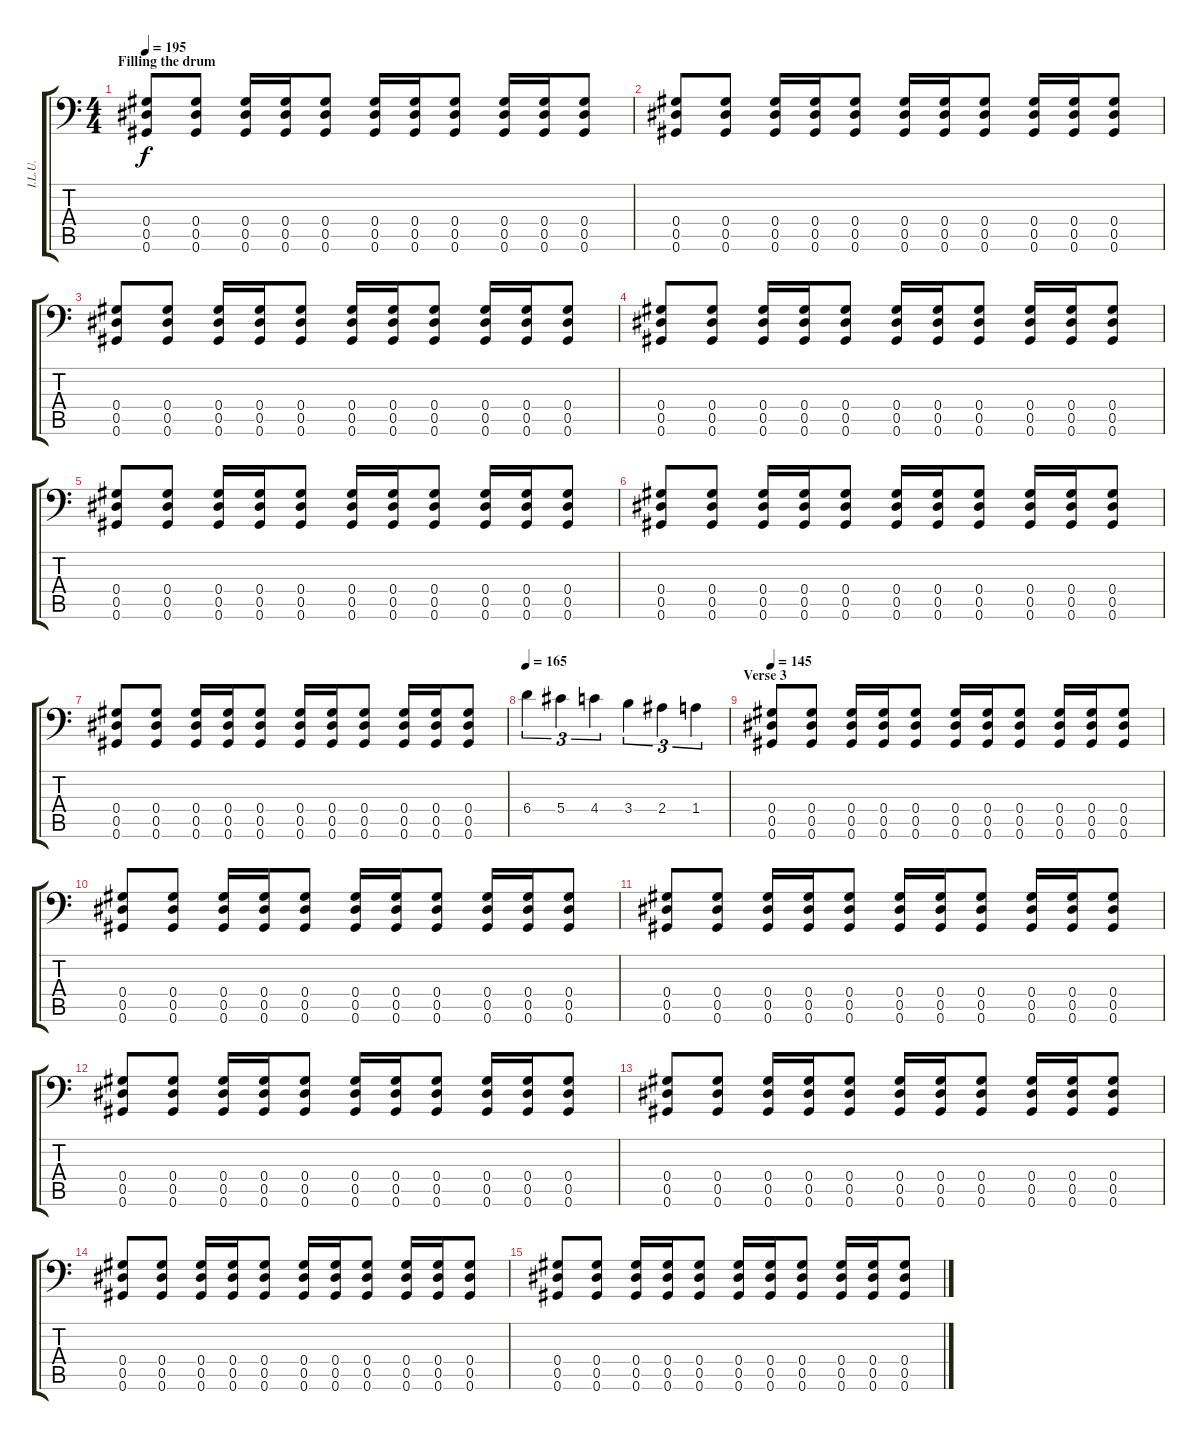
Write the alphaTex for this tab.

\track ("I.L.U." "I.L.U.") {instrument distortionguitar}
\staff {score tabs}
\tuning (Bb3 F3 Db3 Ab2 Eb2 Ab1) {hide}
\ts (4 4)
\section ("" "Filling the drum")
\tempo 195
\clef f4
\ks c
(0.4 0.5 0.6).8{dy f} (0.4 0.5 0.6).8 (0.4 0.5 0.6).16 (0.4 0.5 0.6).16 (0.4 0.5 0.6).8 (0.4 0.5 0.6).16 (0.4 0.5 0.6).16 (0.4 0.5 0.6).8 (0.4 0.5 0.6).16 (0.4 0.5 0.6).16 (0.4 0.5 0.6).8 |
(0.4 0.5 0.6).8 (0.4 0.5 0.6).8 (0.4 0.5 0.6).16 (0.4 0.5 0.6).16 (0.4 0.5 0.6).8 (0.4 0.5 0.6).16 (0.4 0.5 0.6).16 (0.4 0.5 0.6).8 (0.4 0.5 0.6).16 (0.4 0.5 0.6).16 (0.4 0.5 0.6).8 |
(0.4 0.5 0.6).8 (0.4 0.5 0.6).8 (0.4 0.5 0.6).16 (0.4 0.5 0.6).16 (0.4 0.5 0.6).8 (0.4 0.5 0.6).16 (0.4 0.5 0.6).16 (0.4 0.5 0.6).8 (0.4 0.5 0.6).16 (0.4 0.5 0.6).16 (0.4 0.5 0.6).8 |
(0.4 0.5 0.6).8 (0.4 0.5 0.6).8 (0.4 0.5 0.6).16 (0.4 0.5 0.6).16 (0.4 0.5 0.6).8 (0.4 0.5 0.6).16 (0.4 0.5 0.6).16 (0.4 0.5 0.6).8 (0.4 0.5 0.6).16 (0.4 0.5 0.6).16 (0.4 0.5 0.6).8 |
(0.4 0.5 0.6).8 (0.4 0.5 0.6).8 (0.4 0.5 0.6).16 (0.4 0.5 0.6).16 (0.4 0.5 0.6).8 (0.4 0.5 0.6).16 (0.4 0.5 0.6).16 (0.4 0.5 0.6).8 (0.4 0.5 0.6).16 (0.4 0.5 0.6).16 (0.4 0.5 0.6).8 |
(0.4 0.5 0.6).8 (0.4 0.5 0.6).8 (0.4 0.5 0.6).16 (0.4 0.5 0.6).16 (0.4 0.5 0.6).8 (0.4 0.5 0.6).16 (0.4 0.5 0.6).16 (0.4 0.5 0.6).8 (0.4 0.5 0.6).16 (0.4 0.5 0.6).16 (0.4 0.5 0.6).8 |
(0.4 0.5 0.6).8 (0.4 0.5 0.6).8 (0.4 0.5 0.6).16 (0.4 0.5 0.6).16 (0.4 0.5 0.6).8 (0.4 0.5 0.6).16 (0.4 0.5 0.6).16 (0.4 0.5 0.6).8 (0.4 0.5 0.6).16 (0.4 0.5 0.6).16 (0.4 0.5 0.6).8 |
\tempo 165
6.4.4{tu (3 2)} 5.4.4{tu (3 2)} 4.4.4{tu (3 2)} 3.4.4{tu (3 2)} 2.4.4{tu (3 2)} 1.4.4{tu (3 2)} |
\section ("" "Verse 3")
\tempo 145
(0.4 0.5 0.6).8 (0.4 0.5 0.6).8 (0.4 0.5 0.6).16 (0.4 0.5 0.6).16 (0.4 0.5 0.6).8 (0.4 0.5 0.6).16 (0.4 0.5 0.6).16 (0.4 0.5 0.6).8 (0.4 0.5 0.6).16 (0.4 0.5 0.6).16 (0.4 0.5 0.6).8 |
(0.4 0.5 0.6).8 (0.4 0.5 0.6).8 (0.4 0.5 0.6).16 (0.4 0.5 0.6).16 (0.4 0.5 0.6).8 (0.4 0.5 0.6).16 (0.4 0.5 0.6).16 (0.4 0.5 0.6).8 (0.4 0.5 0.6).16 (0.4 0.5 0.6).16 (0.4 0.5 0.6).8 |
(0.4 0.5 0.6).8 (0.4 0.5 0.6).8 (0.4 0.5 0.6).16 (0.4 0.5 0.6).16 (0.4 0.5 0.6).8 (0.4 0.5 0.6).16 (0.4 0.5 0.6).16 (0.4 0.5 0.6).8 (0.4 0.5 0.6).16 (0.4 0.5 0.6).16 (0.4 0.5 0.6).8 |
(0.4 0.5 0.6).8 (0.4 0.5 0.6).8 (0.4 0.5 0.6).16 (0.4 0.5 0.6).16 (0.4 0.5 0.6).8 (0.4 0.5 0.6).16 (0.4 0.5 0.6).16 (0.4 0.5 0.6).8 (0.4 0.5 0.6).16 (0.4 0.5 0.6).16 (0.4 0.5 0.6).8 |
(0.4 0.5 0.6).8 (0.4 0.5 0.6).8 (0.4 0.5 0.6).16 (0.4 0.5 0.6).16 (0.4 0.5 0.6).8 (0.4 0.5 0.6).16 (0.4 0.5 0.6).16 (0.4 0.5 0.6).8 (0.4 0.5 0.6).16 (0.4 0.5 0.6).16 (0.4 0.5 0.6).8 |
(0.4 0.5 0.6).8 (0.4 0.5 0.6).8 (0.4 0.5 0.6).16 (0.4 0.5 0.6).16 (0.4 0.5 0.6).8 (0.4 0.5 0.6).16 (0.4 0.5 0.6).16 (0.4 0.5 0.6).8 (0.4 0.5 0.6).16 (0.4 0.5 0.6).16 (0.4 0.5 0.6).8 |
(0.4 0.5 0.6).8 (0.4 0.5 0.6).8 (0.4 0.5 0.6).16 (0.4 0.5 0.6).16 (0.4 0.5 0.6).8 (0.4 0.5 0.6).16 (0.4 0.5 0.6).16 (0.4 0.5 0.6).8 (0.4 0.5 0.6).16 (0.4 0.5 0.6).16 (0.4 0.5 0.6).8
